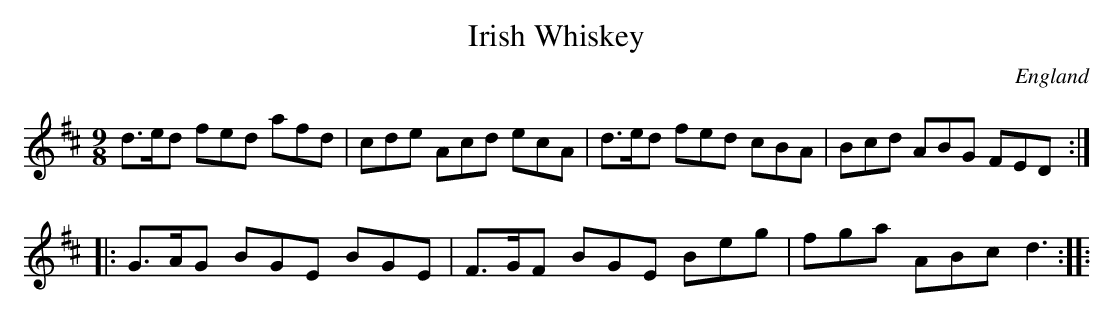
X:1
T:Irish Whiskey
L:1/8
M:9/8
O:England
K:D major
d>ed fed afd | cde  Acd ecA | d>ed fed cBA | Bcd ABG FED ::
G>AG BGE BGE | F>GF BGE Beg | fga ABc d3 ::
